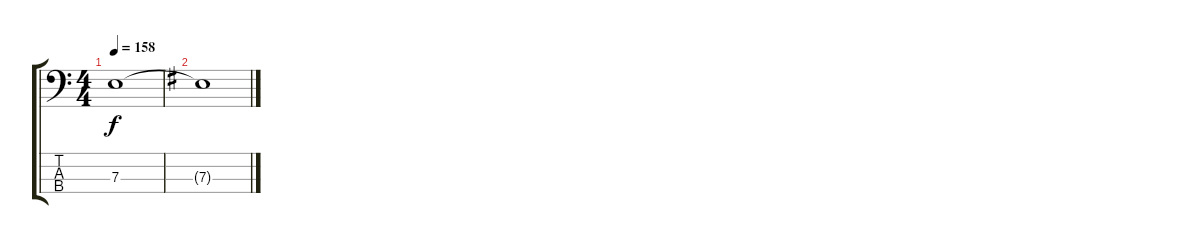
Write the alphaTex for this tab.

\track "" {instrument slapbass1}
\staff {score tabs}
\tuning (G2 D2 A1 E1) {hide}
\ts (4 4)
\tempo 158
\clef f4
\ks c
7.3{t}.1{dy f} |
\ks g
7.3{t}.1{txt ""}
